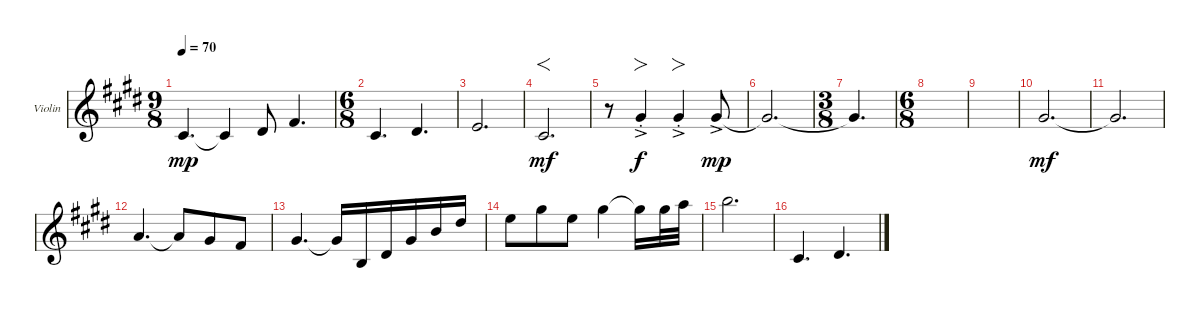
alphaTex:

\defaultSystemsLayout 4
\bracketExtendMode groupsimilarinstruments
\firstSystemTrackNameOrientation horizontal
\otherSystemsTrackNameOrientation horizontal
\track ("Violin" "Violin") {instrument violin}
\staff {score}
\tuning (E5 A4 D4 G3)
\ts (9 8)
\tempo 70
\clef g2
\ks c#minor
6.4{t}.4{d dy mp} 6.4{t}.4 1.3.8 4.3.4{d} |
\ts (6 8)
6.4.4{d} 8.4.4{d} |
9.4.2{d} |
6.4.2{f d dy mf} |
r.8 6.3{ac st}.4{fo dy f} 6.3{ac st}.4{fo} 6.3{ac}.8{dy mp} |
6.3{t}.2{d} |
\ts (3 8)
6.3{t}.4{d} |
\ts (6 8)
|
|
6.3.2{d dy mf} |
6.3{t}.2{d} |
0.2.4{d} 0.2{t}.8 6.3.8 4.3.8 |
6.3.4{d} 6.3{t}.16 4.4.16 1.3.16 6.3.16 9.3.16 13.3.16 |
14.3.8 11.2.8 14.3.8 11.2.4 11.2{t}.16 11.2.32 12.2.32 |
14.2.2{d} |
6.4.4{d} 8.4.4{d}
